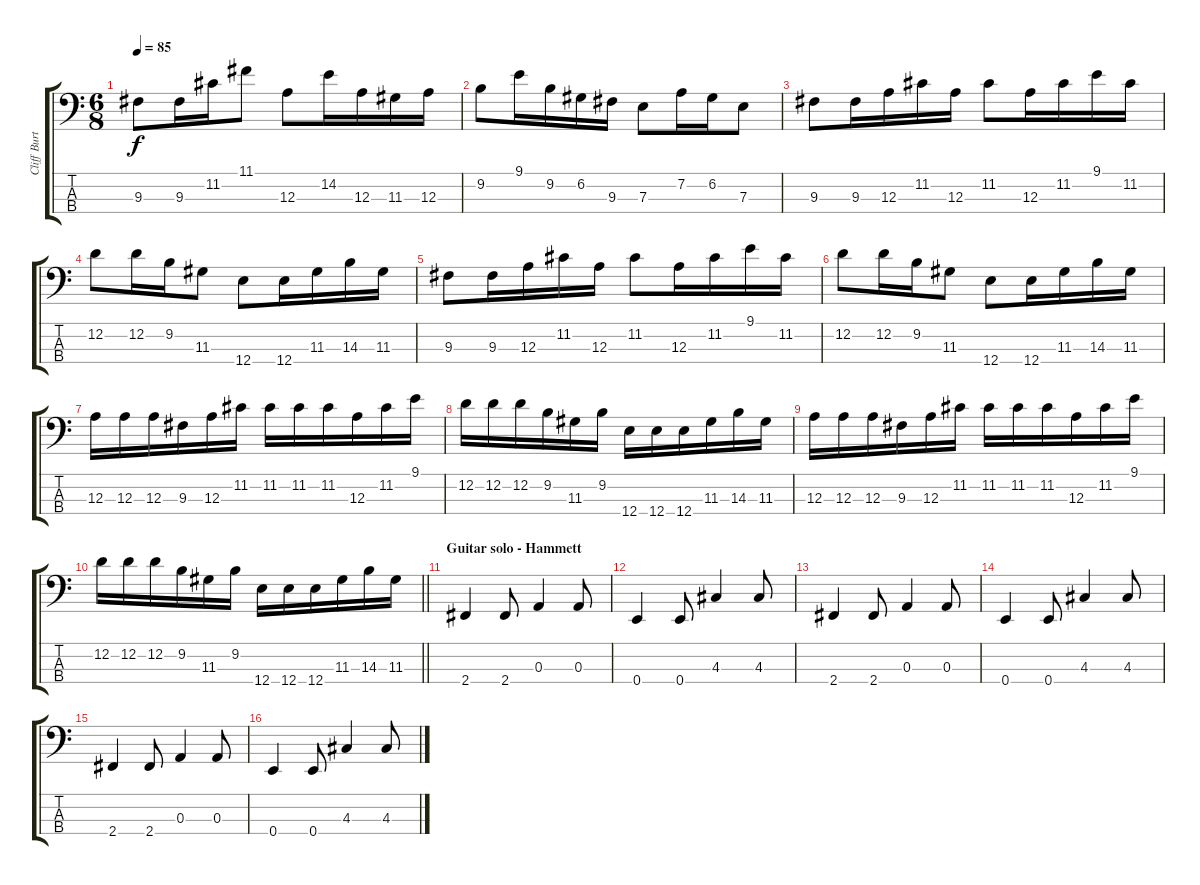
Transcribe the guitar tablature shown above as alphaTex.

\track ("Cliff Burton" "Cliff Burt") {instrument electricbassfinger}
\staff {score tabs}
\tuning (G2 D2 A1 E1) {hide}
\ts (6 8)
\tempo 85
\clef f4
\ks c
9.3.8{dy f} 9.3.16 11.2.16 11.1.8 12.3.8 14.2.16 12.3.16 11.3.16 12.3.16 |
9.2.8 9.1.16 9.2.16 6.2.16 9.3.16 7.3.8 7.2.16 6.2.16 7.3.8 |
9.3.8 9.3.16 12.3.16 11.2.16 12.3.16 11.2.8 12.3.16 11.2.16 9.1.16 11.2.16 |
12.2.8 12.2.16 9.2.16 11.3.8 12.4.8 12.4.16 11.3.16 14.3.16 11.3.16 |
9.3.8 9.3.16 12.3.16 11.2.16 12.3.16 11.2.8 12.3.16 11.2.16 9.1.16 11.2.16 |
12.2.8 12.2.16 9.2.16 11.3.8 12.4.8 12.4.16 11.3.16 14.3.16 11.3.16 |
12.3.16 12.3.16 12.3.16 9.3.16 12.3.16 11.2.16 11.2.16 11.2.16 11.2.16 12.3.16 11.2.16 9.1.16 |
12.2.16 12.2.16 12.2.16 9.2.16 11.3.16 9.2.16 12.4.16 12.4.16 12.4.16 11.3.16 14.3.16 11.3.16 |
12.3.16 12.3.16 12.3.16 9.3.16 12.3.16 11.2.16 11.2.16 11.2.16 11.2.16 12.3.16 11.2.16 9.1.16 |
\barLineRight lightlight
12.2.16 12.2.16 12.2.16 9.2.16 11.3.16 9.2.16 12.4.16 12.4.16 12.4.16 11.3.16 14.3.16 11.3.16 |
\section ("" "Guitar solo - Hammett")
2.4.4 2.4.8 0.3.4 0.3.8 |
0.4.4 0.4.8 4.3.4 4.3.8 |
2.4.4 2.4.8 0.3.4 0.3.8 |
0.4.4 0.4.8 4.3.4 4.3.8 |
2.4.4 2.4.8 0.3.4 0.3.8 |
0.4.4 0.4.8 4.3.4 4.3.8
